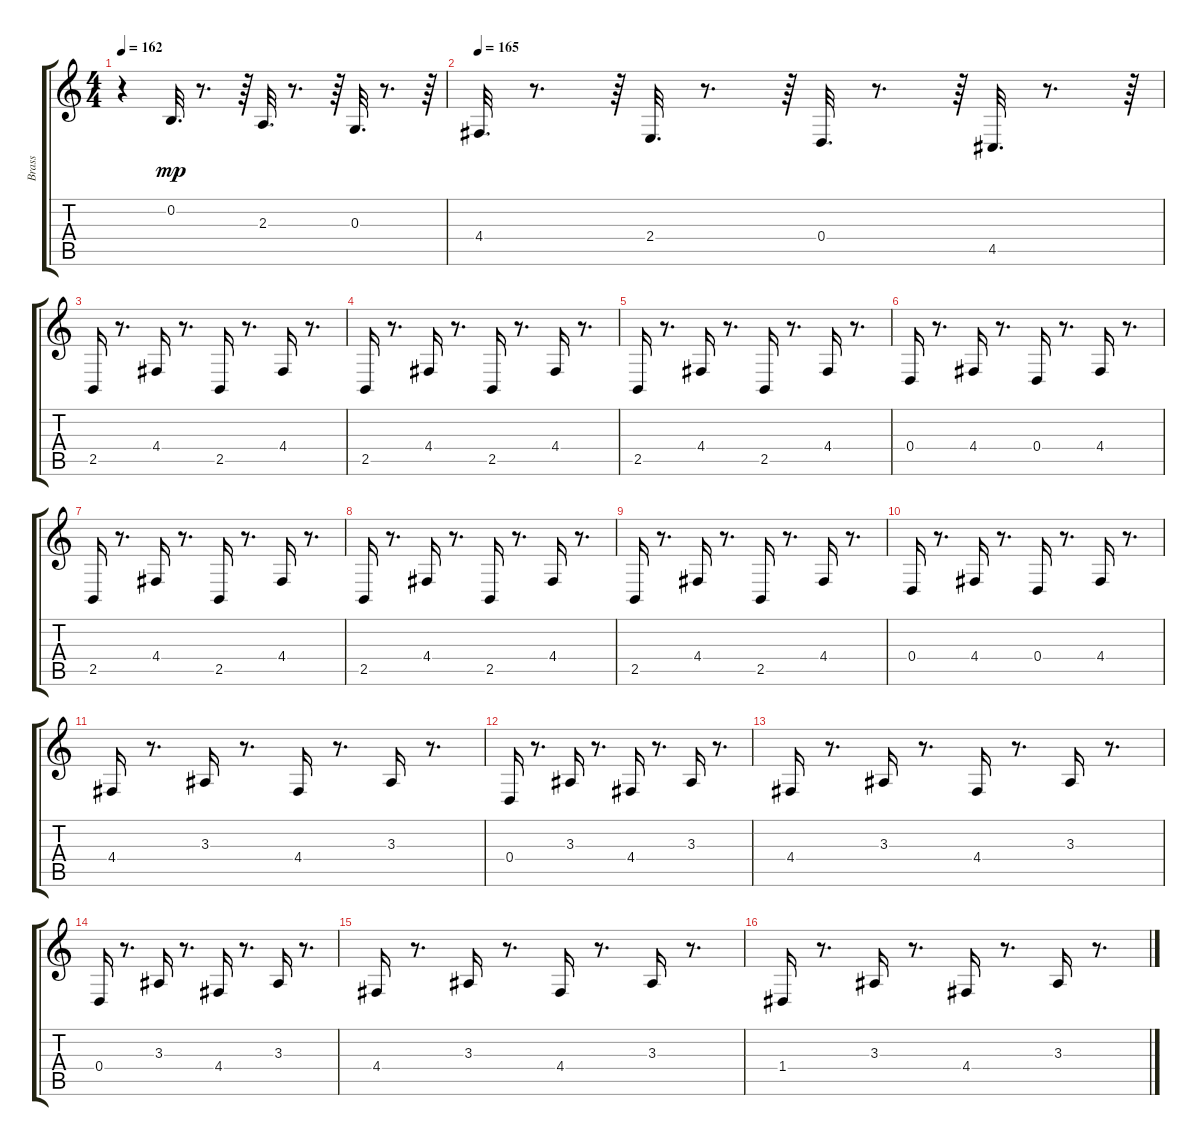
\track ("Brass" "Brass") {instrument trombone}
\staff {score tabs}
\tuning (E4 B3 G3 D3 A2 E2) {hide}
\ts (4 4)
\tempo 162
\clef g2
\ks c
r.4{dy mp} 0.2.32{d} r.8{d} r.64 2.3.32{d} r.8{d} r.64 0.3.32{d} r.8{d} r.64 |
\tempo 165
4.4.32{d} r.8{d} r.64 2.4.32{d} r.8{d} r.64 0.4.32{d} r.8{d} r.64 4.5.32{d} r.8{d} r.64 |
2.5.16 r.8{d} 4.4.16 r.8{d} 2.5.16 r.8{d} 4.4.16 r.8{d} |
2.5.16 r.8{d} 4.4.16 r.8{d} 2.5.16 r.8{d} 4.4.16 r.8{d} |
2.5.16 r.8{d} 4.4.16 r.8{d} 2.5.16 r.8{d} 4.4.16 r.8{d} |
0.4.16 r.8{d} 4.4.16 r.8{d} 0.4.16 r.8{d} 4.4.16 r.8{d} |
2.5.16 r.8{d} 4.4.16 r.8{d} 2.5.16 r.8{d} 4.4.16 r.8{d} |
2.5.16 r.8{d} 4.4.16 r.8{d} 2.5.16 r.8{d} 4.4.16 r.8{d} |
2.5.16 r.8{d} 4.4.16 r.8{d} 2.5.16 r.8{d} 4.4.16 r.8{d} |
0.4.16 r.8{d} 4.4.16 r.8{d} 0.4.16 r.8{d} 4.4.16 r.8{d} |
4.4.16 r.8{d} 3.3.16 r.8{d} 4.4.16 r.8{d} 3.3.16 r.8{d} |
0.4.16 r.8{d} 3.3.16 r.8{d} 4.4.16 r.8{d} 3.3.16 r.8{d} |
4.4.16 r.8{d} 3.3.16 r.8{d} 4.4.16 r.8{d} 3.3.16 r.8{d} |
0.4.16 r.8{d} 3.3.16 r.8{d} 4.4.16 r.8{d} 3.3.16 r.8{d} |
4.4.16 r.8{d} 3.3.16 r.8{d} 4.4.16 r.8{d} 3.3.16 r.8{d} |
1.4.16 r.8{d} 3.3.16 r.8{d} 4.4.16 r.8{d} 3.3.16 r.8{d}
